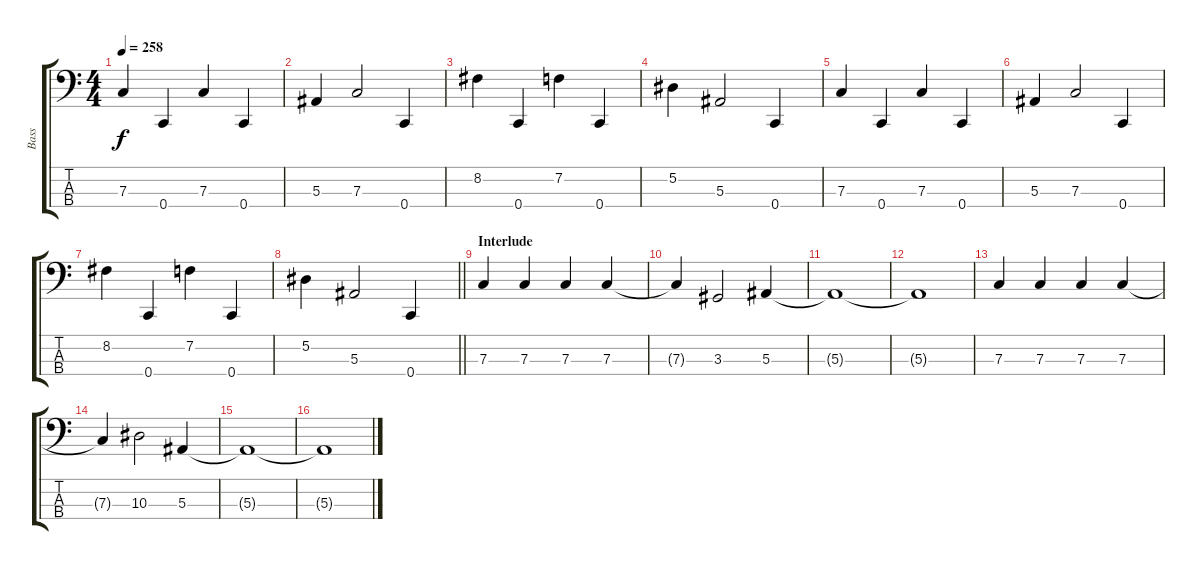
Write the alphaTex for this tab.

\track ("Bass" "Bass") {instrument electricbassfinger}
\staff {score tabs}
\tuning (Eb2 Bb1 F1 C1) {hide}
\ts (4 4)
\tempo 258
\clef f4
\ks c
7.3.4{dy f} 0.4.4 7.3.4 0.4.4 |
5.3.4 7.3.2 0.4.4 |
8.2.4 0.4.4 7.2.4 0.4.4 |
5.2.4 5.3.2 0.4.4 |
7.3.4 0.4.4 7.3.4 0.4.4 |
5.3.4 7.3.2 0.4.4 |
8.2.4 0.4.4 7.2.4 0.4.4 |
\barLineRight lightlight
5.2.4 5.3.2 0.4.4 |
\section ("" "Interlude")
7.3.4 7.3.4 7.3.4 7.3.4 |
7.3{t}.4 3.3.2 5.3.4 |
5.3{t}.1 |
5.3{t}.1 |
7.3.4 7.3.4 7.3.4 7.3.4 |
7.3{t}.4 10.3.2 5.3.4 |
5.3{t}.1 |
5.3{t}.1
